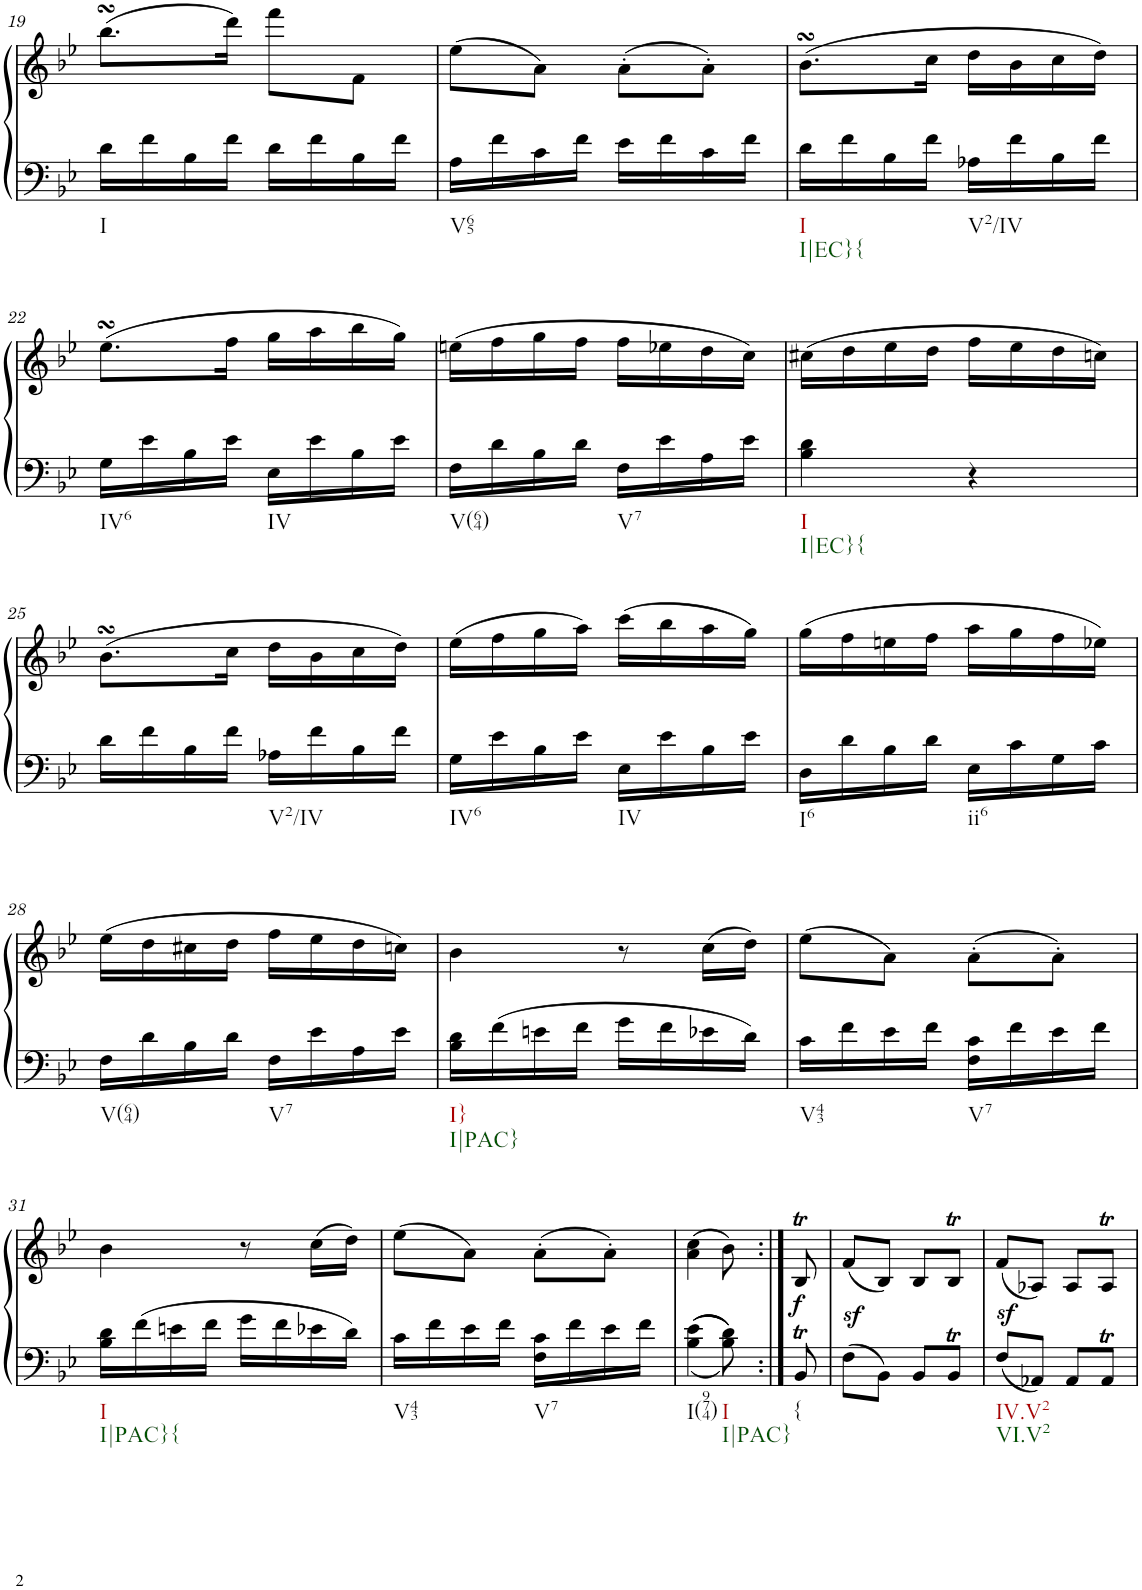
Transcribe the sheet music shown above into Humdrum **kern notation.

**kern	**kern	**dynam
*part1	*part1	*part1
*staff2	*staff1	*staff1/2
*I"Klavier linke Hand	*	*
!!LO:PB:g=z
*clefF4	*clefG2	*
*k[b-e-]	*k[b-e-]	*
*M2/4	*M2/4	*
=19	=19	=19
!LO:TX:b:t=I	!	!
16d\LL	(8.bb-sSSs\L	.
16f\	.	.
16B-\	.	.
16f\JJ	16ddd\Jk)	.
16d\LL	8fff\L	.
16f\	.	.
16B-\	8f\J	.
16f\JJ	.	.
=20	=20	=20
!LO:TX:b:t=V65	!	!
16A\LL	(8ee-\L	.
16f\	.	.
16c\	8a\J)	.
16f\JJ	.	.
16e-\LL	(8a'\L	.
16f\	.	.
16c\	8a'\J)	.
16f\JJ	.	.
=21	=21	=21
!LO:TX:b:t=I	!	!
!LO:TX:b:t=I|EC}{	!	!
16d\LL	(8.b-sSSs\L	.
16f\	.	.
16B-\	.	.
16f\JJ	16cc\Jk	.
!LO:TX:b:t=V2/IV	!	!
16A-X\LL	16dd\LL	.
16f\	16b-\	.
16B-\	16cc\	.
16f\JJ	16dd\JJ)	.
!!LO:LB:g=z
=22	=22	=22
!LO:TX:b:t=IV6	!	!
16G\LL	(8.ee-sSSs\L	.
16e-\	.	.
16B-\	.	.
16e-\JJ	16ff\Jk	.
!LO:TX:b:t=IV	!	!
16E-\LL	16gg\LL	.
16e-\	16aa\	.
16B-\	16bb-\	.
16e-\JJ	16gg\JJ)	.
=23	=23	=23
!LO:TX:b:t=V(64)	!	!
16F\LL	(16een\LL	.
16d\	16ff\	.
16B-\	16gg\	.
16d\JJ	16ff\JJ	.
!LO:TX:b:t=V7	!	!
16F\LL	16ff\LL	.
16e-\	16ee-X\	.
16A\	16dd\	.
16e-\JJ	16cc\JJ)	.
=24	=24	=24
!LO:TX:b:t=I	!	!
!LO:TX:b:t=I|EC}{	!	!
4B-\ 4d\	(16cc#X\LL	.
.	16dd\	.
.	16ee-\	.
.	16dd\JJ	.
4r	16ff\LL	.
.	16ee-\	.
.	16dd\	.
.	16ccn\JJ)	.
!!LO:LB:g=z
=25	=25	=25
16d\LL	(8.b-sSSs\L	.
16f\	.	.
16B-\	.	.
16f\JJ	16cc\Jk	.
!LO:TX:b:t=V2/IV	!	!
16A-X\LL	16dd\LL	.
16f\	16b-\	.
16B-\	16cc\	.
16f\JJ	16dd\JJ)	.
=26	=26	=26
!LO:TX:b:t=IV6	!	!
16G\LL	(16ee-\LL	.
16e-\	16ff\	.
16B-\	16gg\	.
16e-\JJ	16aa\JJ)	.
!LO:TX:b:t=IV	!	!
16E-\LL	(16ccc\LL	.
16e-\	16bb-\	.
16B-\	16aa\	.
16e-\JJ	16gg\JJ)	.
=27	=27	=27
!LO:TX:b:t=I6	!	!
16D\LL	(16gg\LL	.
16d\	16ff\	.
16B-\	16een\	.
16d\JJ	16ff\JJ	.
!LO:TX:b:t=ii6	!	!
16E-\LL	16aa\LL	.
16c\	16gg\	.
16G\	16ff\	.
16c\JJ	16ee-X\JJ)	.
!!LO:LB:g=z
=28	=28	=28
!LO:TX:b:t=V(64)	!	!
16F\LL	(16ee-\LL	.
16d\	16dd\	.
16B-\	16cc#X\	.
16d\JJ	16dd\JJ	.
!LO:TX:b:t=V7	!	!
16F\LL	16ff\LL	.
16e-\	16ee-\	.
16A\	16dd\	.
16e-\JJ	16ccn\JJ)	.
=29	=29	=29
!LO:TX:b:t=I}	!	!
!LO:TX:b:t=I|PAC}	!	!
16B-\ 16d\LL	4b-\	.
16f\	.	.
16en\	.	.
16f\JJ	.	.
16g\LL	8r	.
16f\	.	.
16e-X\	(16cc\LL	.
16d\JJ	16dd\JJ)	.
=30	=30	=30
!LO:TX:b:t=V43	!	!
16c\LL	(8ee-\L	.
16f\	.	.
16e-\	8a\J)	.
16f\JJ	.	.
!LO:TX:b:t=V7	!	!
16F\ 16c\LL	(8a'\L	.
16f\	.	.
16e-\	8a'\J)	.
16f\JJ	.	.
!!LO:LB:g=z
=31	=31	=31
!LO:TX:b:t=I	!	!
!LO:TX:b:t=I|PAC}{	!	!
16B-\ 16d\LL	4b-\	.
16f\	.	.
16en\	.	.
16f\JJ	.	.
16g\LL	8r	.
16f\	.	.
16e-X\	(16cc\LL	.
16d\JJ	16dd\JJ)	.
=32	=32	=32
!LO:TX:b:t=V43	!	!
16c\LL	(8ee-\L	.
16f\	.	.
16e-\	8a\J)	.
16f\JJ	.	.
!LO:TX:b:t=V7	!	!
16F\ 16c\LL	(8a'\L	.
16f\	.	.
16e-\	8a'\J)	.
16f\JJ	.	.
=33	=33	=33
!LO:TX:b:t=I(974)	!	!
4B-\ 4e-\	(4a\ 4cc\	.
!LO:TX:b:t=I	!	!
!LO:TX:b:t=I|PAC}	!	!
8B-\ 8d\	8b-\)	.
=33X1:|!	=33X1:|!	=33X1:|!
!LO:TX:b:t={	!	!
!	!	!LO:DY:b
8BB-T/	8B-T/	f
=34	=34	=34
8Fz>\L	(8f/L	.
8BB-\J	8B-/J)	.
8BB-/L	8B-/L	.
8BB-T/J	8B-T/J	.
=35	=35	=35
!LO:TX:b:t=IV.V2	!	!
!LO:TX:b:t=VI.V2	!	!
8Fz>/L	(8f/L	.
8AA-X/J	8A-X/J)	.
8AA-/L	8A-/L	.
8AA-T/J	8A-T/J	.
=	=	=
*-	*-	*-
